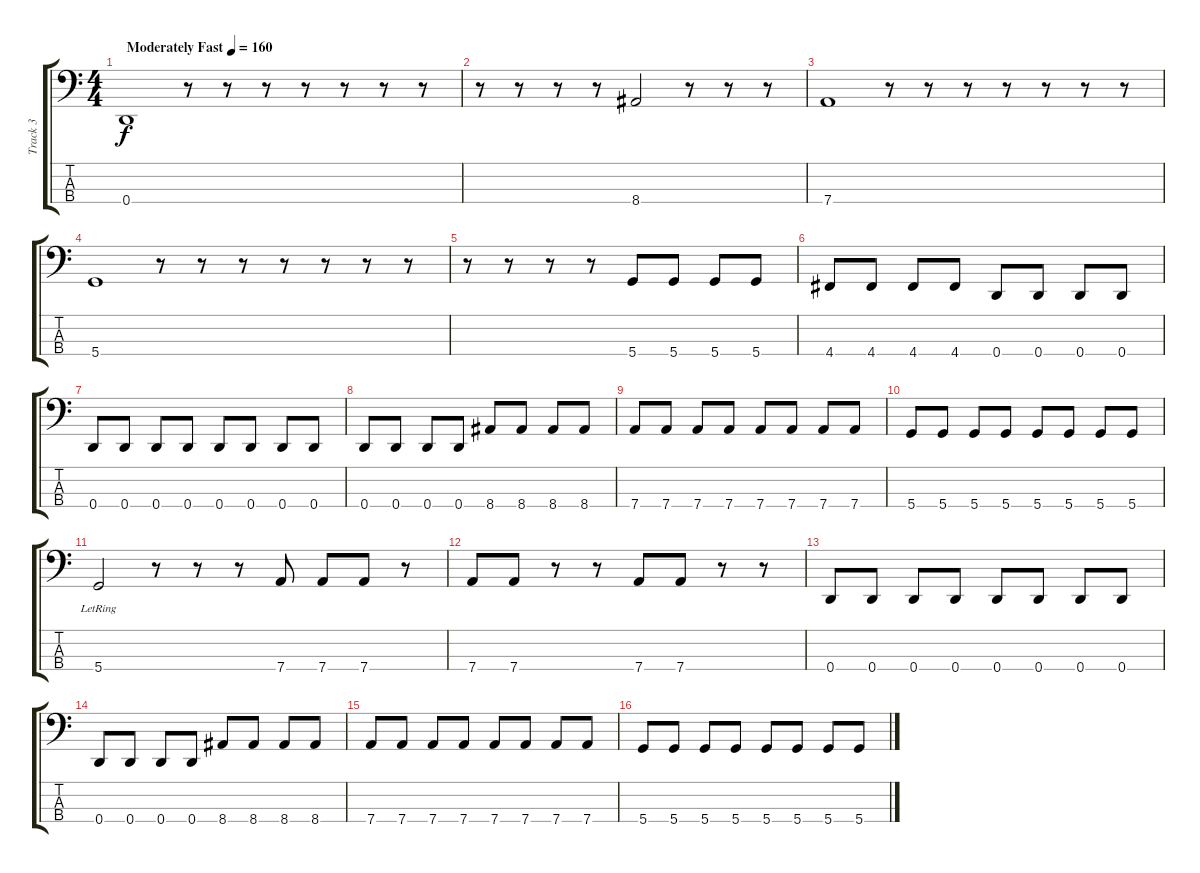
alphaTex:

\track ("Track 3" "Track 3") {instrument electricbassfinger}
\staff {score tabs}
\tuning (G2 D2 A1 D1) {hide}
\ts (4 4)
\tempo (160 "Moderately Fast")
\clef f4
\ks c
0.4.1{dy f instrument electricbassfinger} r.8 r.8 r.8 r.8 r.8 r.8 r.8 |
r.8 r.8 r.8 r.8 8.4.2 r.8 r.8 r.8 |
7.4.1 r.8 r.8 r.8 r.8 r.8 r.8 r.8 |
5.4.1 r.8 r.8 r.8 r.8 r.8 r.8 r.8 |
r.8 r.8 r.8 r.8 5.4.8 5.4.8 5.4.8 5.4.8 |
4.4.8 4.4.8 4.4.8 4.4.8 0.4.8 0.4.8 0.4.8 0.4.8 |
0.4.8 0.4.8 0.4.8 0.4.8 0.4.8 0.4.8 0.4.8 0.4.8 |
0.4.8 0.4.8 0.4.8 0.4.8 8.4.8 8.4.8 8.4.8 8.4.8 |
7.4.8 7.4.8 7.4.8 7.4.8 7.4.8 7.4.8 7.4.8 7.4.8 |
5.4.8 5.4.8 5.4.8 5.4.8 5.4.8 5.4.8 5.4.8 5.4.8 |
5.4{lr}.2 r.8 r.8 r.8 7.4.8 7.4.8 7.4.8 r.8 |
7.4.8 7.4.8 r.8 r.8 7.4.8 7.4.8 r.8 r.8 |
0.4.8 0.4.8 0.4.8 0.4.8 0.4.8 0.4.8 0.4.8 0.4.8 |
0.4.8 0.4.8 0.4.8 0.4.8 8.4.8 8.4.8 8.4.8 8.4.8 |
7.4.8 7.4.8 7.4.8 7.4.8 7.4.8 7.4.8 7.4.8 7.4.8 |
5.4.8 5.4.8 5.4.8 5.4.8 5.4.8 5.4.8 5.4.8 5.4.8
